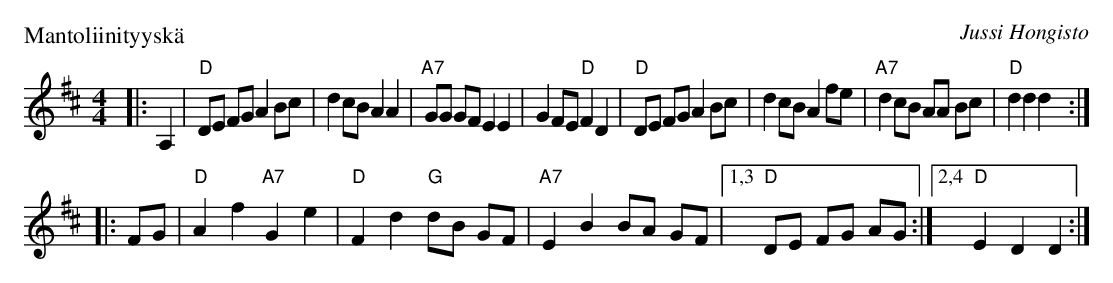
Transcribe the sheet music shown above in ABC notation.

X:1
P: Mantoliinityysk\"a
O: Jussi Hongisto
M: 4/4
L: 1/8
K: D
|: A,2 \
| "D"DE FG A2 Bc | d2 cB A2 A2 | "A7"GG GF E2 E2 | G2 FE "D"F2 D2 \
| "D"DE FG A2 Bc | d2 cB A2 fe | "A7"d2 cB AA Bc | "D"d2 d2 d2 :|
|: FG \
| "D"A2 f2 "A7"G2 e2 | "D"F2 d2 "G"dB GF | "A7"E2 B2 BA GF |1,3 "D"DE FG AG :|2,4 "D"E2 D2 D2 :|
